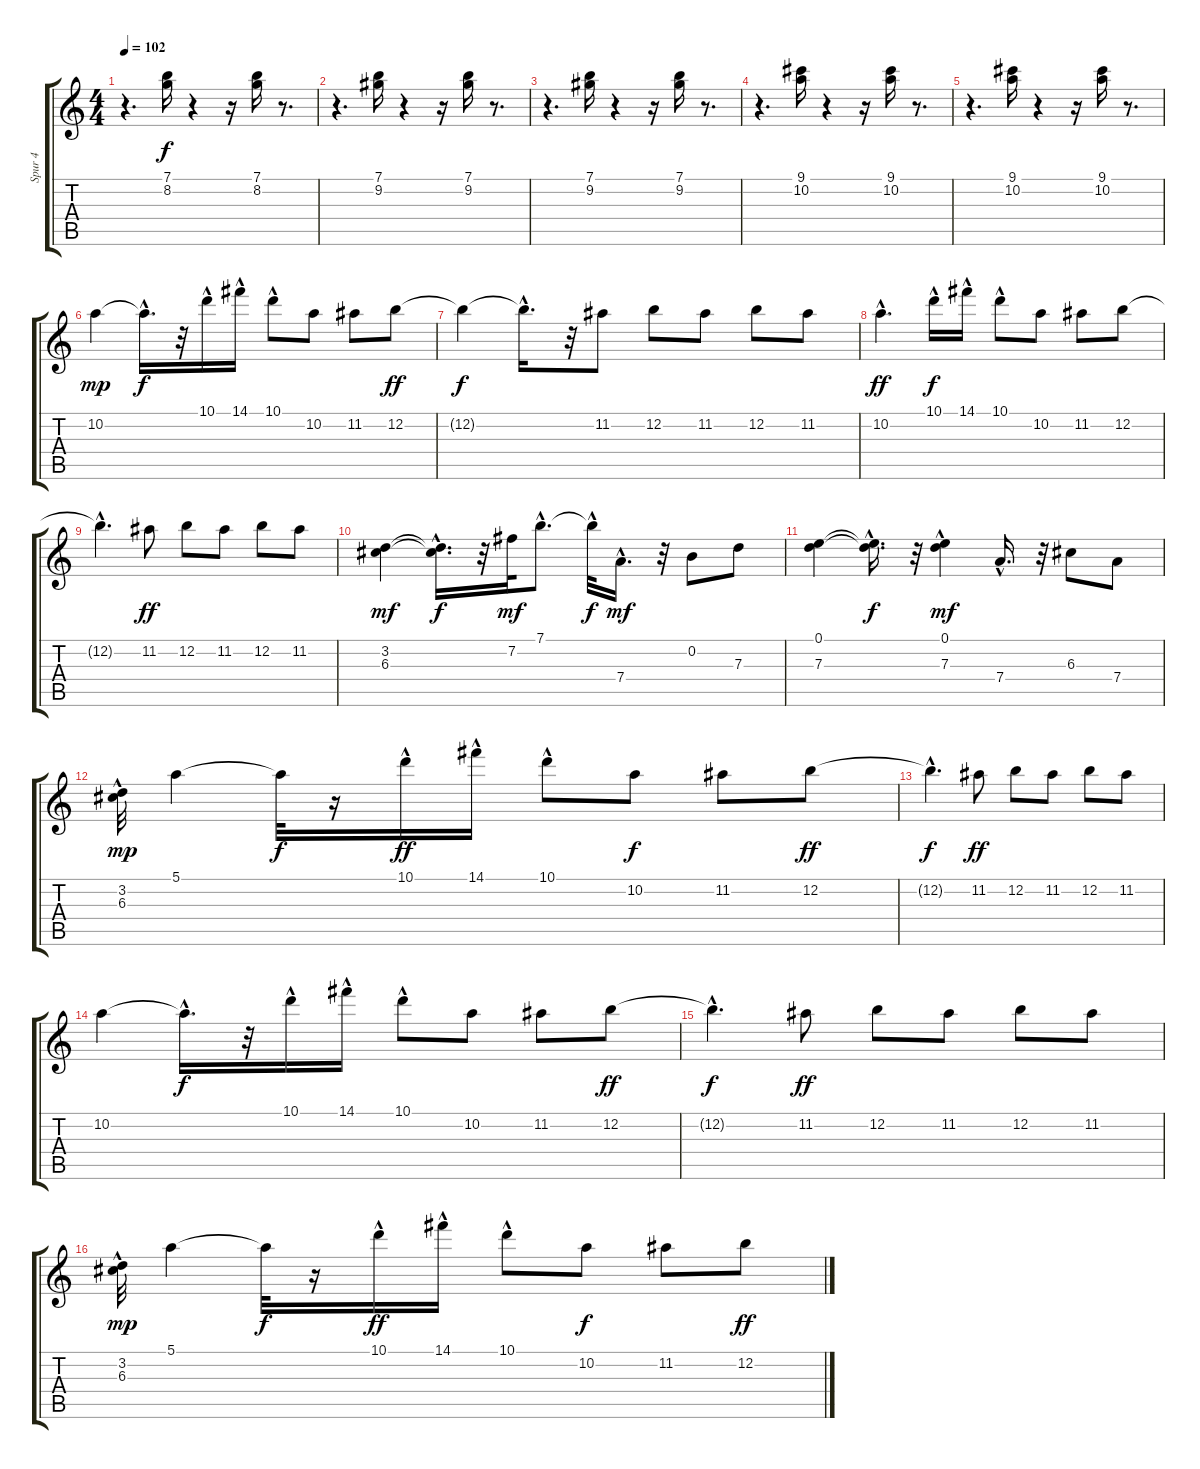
\track ("Spur 4" "Spur 4") {instrument electricguitarclean}
\staff {score tabs}
\tuning (E4 B3 G3 D3 A2 E2) {hide}
\ts (4 4)
\tempo 102
\clef g2
\ks c
r.4{d dy f} (7.1 8.2).16 r.4 r.16 (7.1 8.2).16 r.8{d} |
r.4{d} (7.1 9.2).16 r.4 r.16 (7.1 9.2).16 r.8{d} |
r.4{d} (7.1 9.2).16 r.4 r.16 (7.1 9.2).16 r.8{d} |
r.4{d} (9.1 10.2).16 r.4 r.16 (9.1 10.2).16 r.8{d} |
r.4{d} (9.1 10.2).16 r.4 r.16 (9.1 10.2).16 r.8{d} |
10.2.4{dy mp} 10.2{hac t}.16{d dy f} r.32 10.1{hac}.16 14.1{hac}.16 10.1{hac}.8 10.2.8 11.2.8 12.2.8{dy ff} |
12.2{t}.4{dy f} 12.2{hac t}.16{d} r.32 11.2.8 12.2.8 11.2.8 12.2.8 11.2.8 |
10.2{hac}.4{d dy ff} 10.1{hac}.16{dy f} 14.1{hac}.16 10.1{hac}.8 10.2.8 11.2.8 12.2.8 |
12.2{hac t}.4{d} 11.2.8{dy ff} 12.2.8 11.2.8 12.2.8 11.2.8 |
(3.2 6.3).4{dy mf} (3.2{hac t} 6.3{hac t}).16{d dy f} r.32 7.2.32{dy mf} 7.1{hac}.8{d} 7.1{hac t}.32{dy f} 7.4{hac}.16{d dy mf} r.32 0.2.8 7.3.8 |
(0.1 7.3).4 (0.1{hac t} 7.3{hac t}).16{d dy f} r.32 (0.1{hac} 7.3).4{dy mf} 7.4{hac}.16{d} r.32 6.3.8 7.4.8 |
(3.2{hac} 6.3).32{dy mp} 5.1.4 5.1{t}.32{dy f} r.16 10.1{hac}.16{dy ff} 14.1{hac}.16 10.1{hac}.8 10.2.8{dy f} 11.2.8 12.2.8{dy ff} |
12.2{hac t}.4{d dy f} 11.2.8{dy ff} 12.2.8 11.2.8 12.2.8 11.2.8 |
10.2.4 10.2{hac t}.16{d dy f} r.32 10.1{hac}.16 14.1{hac}.16 10.1{hac}.8 10.2.8 11.2.8 12.2.8{dy ff} |
12.2{hac t}.4{d dy f} 11.2.8{dy ff} 12.2.8 11.2.8 12.2.8 11.2.8 |
(3.2{hac} 6.3).32{dy mp} 5.1.4 5.1{t}.32{dy f} r.16 10.1{hac}.16{dy ff} 14.1{hac}.16 10.1{hac}.8 10.2.8{dy f} 11.2.8 12.2.8{dy ff}
